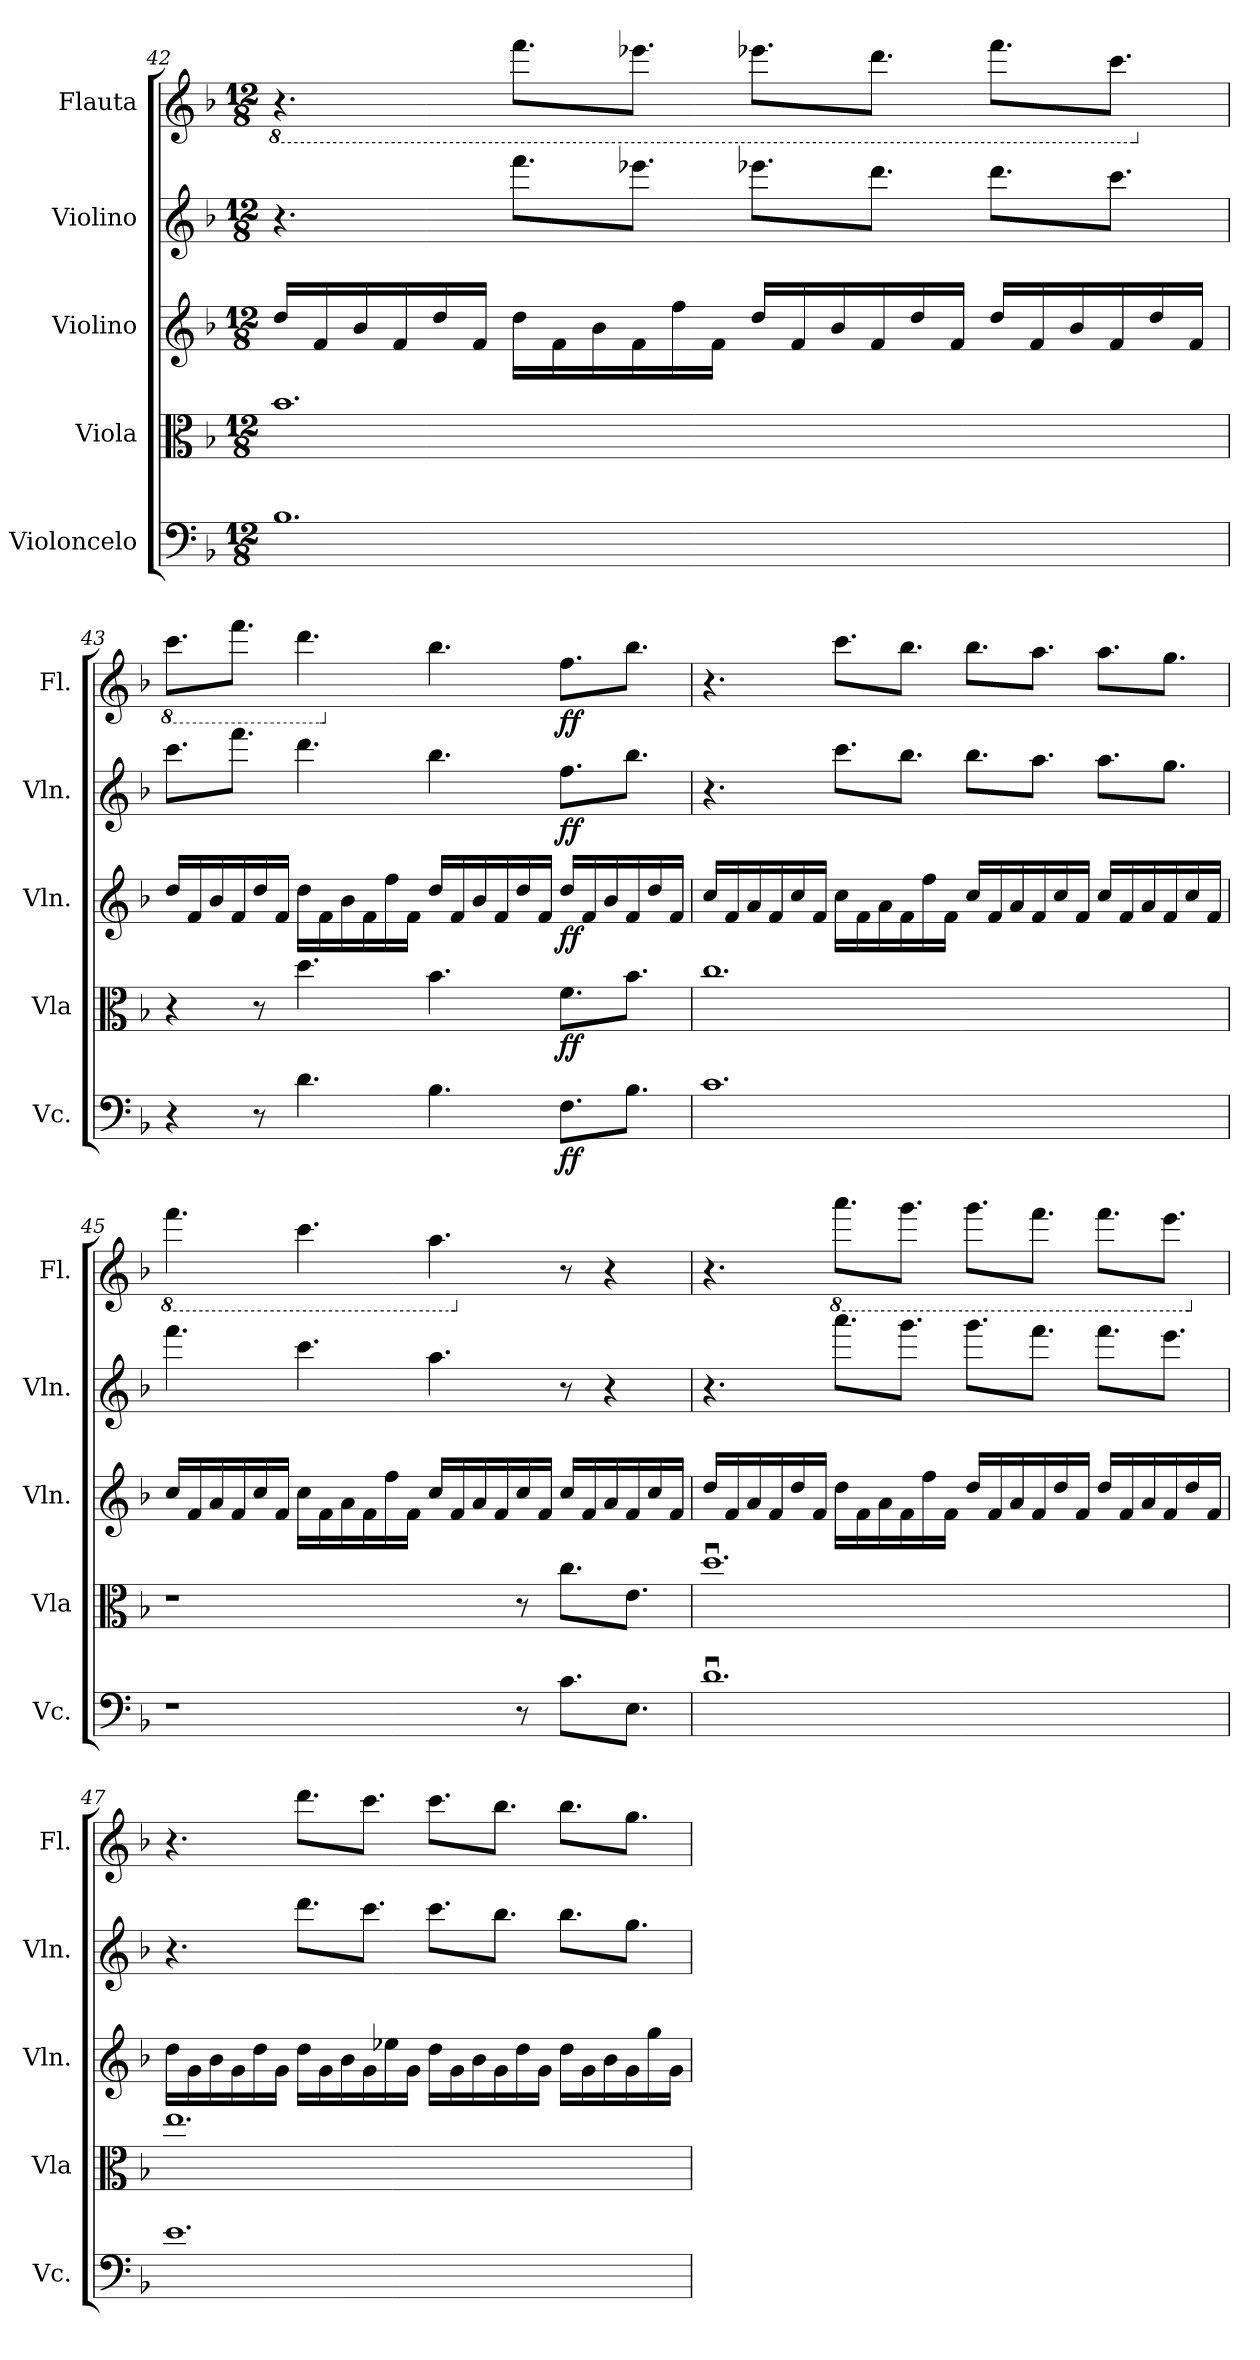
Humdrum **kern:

**kern	**dynam	**kern	**dynam	**kern	**dynam	**kern	**dynam	**kern	**dynam
*part5	*part5	*part4	*part4	*part3	*part3	*part2	*part2	*part1	*part1
*staff5	*staff5	*staff4	*staff4	*staff3	*staff3	*staff2	*staff2	*staff1	*staff1
*I"Violoncelo	*	*I"Viola	*	*I"Violino	*	*I"Violino	*	*I"Flauta	*
*I'Vc.	*	*I'Vla	*	*I'Vln.	*	*I'Vln.	*	*I'Fl.	*
!!LO:LB:g=z
*clefF4	*	*clefC3	*	*clefG2	*	*clefG2	*	*clefG2	*
*k[b-]	*	*k[b-]	*	*k[b-]	*	*k[b-]	*	*k[b-]	*
*M12/8	*	*M12/8	*	*M12/8	*	*M12/8	*	*M12/8	*
*	*	*	*	*	*	*	*	*8ba	*
=42	=42	=42	=42	=42	=42	=42	=42	=42	=42
1.B-	.	1.b-	.	16dd/LL	.	4.r	.	4.r	.
.	.	.	.	16f/	.	.	.	.	.
.	.	.	.	16b-/	.	.	.	.	.
.	.	.	.	16f/	.	.	.	.	.
.	.	.	.	16dd/	.	.	.	.	.
.	.	.	.	16f/JJ	.	.	.	.	.
.	.	.	.	16dd\LL	.	8.fff\L	.	8.ff\L	.
.	.	.	.	16f\	.	.	.	.	.
.	.	.	.	16b-\	.	.	.	.	.
.	.	.	.	16f\	.	8.eee-X\J	.	8.ee-X\J	.
.	.	.	.	16ff\	.	.	.	.	.
.	.	.	.	16f\JJ	.	.	.	.	.
.	.	.	.	16dd/LL	.	8.eee-X\L	.	8.ee-X\L	.
.	.	.	.	16f/	.	.	.	.	.
.	.	.	.	16b-/	.	.	.	.	.
.	.	.	.	16f/	.	8.ddd\J	.	8.dd\J	.
.	.	.	.	16dd/	.	.	.	.	.
.	.	.	.	16f/JJ	.	.	.	.	.
.	.	.	.	16dd/LL	.	8.ddd\L	.	8.ff\L	.
.	.	.	.	16f/	.	.	.	.	.
.	.	.	.	16b-/	.	.	.	.	.
.	.	.	.	16f/	.	8.ccc\J	.	8.cc\J	.
.	.	.	.	16dd/	.	.	.	.	.
.	.	.	.	16f/JJ	.	.	.	.	.
=43	=43	=43	=43	=43	=43	=43	=43	=43	=43
*	*	*	*	*	*	*	*	*X8ba	*
*	*	*	*	*	*	*	*	*8ba	*
4r	.	4r	.	16dd/LL	.	8.ccc\L	.	8.cc\L	.
.	.	.	.	16f/	.	.	.	.	.
.	.	.	.	16b-/	.	.	.	.	.
.	.	.	.	16f/	.	8.fff\J	.	8.ff\J	.
8r	.	8r	.	16dd/	.	.	.	.	.
.	.	.	.	16f/JJ	.	.	.	.	.
4.d\	.	4.dd\	.	16dd\LL	.	4.ddd\	.	4.dd\	.
.	.	.	.	16f\	.	.	.	.	.
.	.	.	.	16b-\	.	.	.	.	.
.	.	.	.	16f\	.	.	.	.	.
.	.	.	.	16ff\	.	.	.	.	.
.	.	.	.	16f\JJ	.	.	.	.	.
*	*	*	*	*	*	*	*	*X8ba	*
4.B-\	.	4.b-\	.	16dd/LL	.	4.bb-\	.	4.bb-\	.
.	.	.	.	16f/	.	.	.	.	.
.	.	.	.	16b-/	.	.	.	.	.
.	.	.	.	16f/	.	.	.	.	.
.	.	.	.	16dd/	.	.	.	.	.
.	.	.	.	16f/JJ	.	.	.	.	.
!	!LO:DY:b	!	!LO:DY:b	!	!LO:DY:b	!	!LO:DY:b	!	!LO:DY:b
8.F\L	ff	8.f\L	ff	16dd/LL	ff	8.ff\L	ff	8.ff\L	ff
.	.	.	.	16f/	.	.	.	.	.
.	.	.	.	16b-/	.	.	.	.	.
8.B-\J	.	8.b-\J	.	16f/	.	8.bb-\J	.	8.bb-\J	.
.	.	.	.	16dd/	.	.	.	.	.
.	.	.	.	16f/JJ	.	.	.	.	.
!!LO:PB:g=z
=44	=44	=44	=44	=44	=44	=44	=44	=44	=44
1.c	.	1.cc	.	16cc/LL	.	4.r	.	4.r	.
.	.	.	.	16f/	.	.	.	.	.
.	.	.	.	16a/	.	.	.	.	.
.	.	.	.	16f/	.	.	.	.	.
.	.	.	.	16cc/	.	.	.	.	.
.	.	.	.	16f/JJ	.	.	.	.	.
.	.	.	.	16cc\LL	.	8.ccc\L	.	8.ccc\L	.
.	.	.	.	16f\	.	.	.	.	.
.	.	.	.	16a\	.	.	.	.	.
.	.	.	.	16f\	.	8.bb-\J	.	8.bb-\J	.
.	.	.	.	16ff\	.	.	.	.	.
.	.	.	.	16f\JJ	.	.	.	.	.
.	.	.	.	16cc/LL	.	8.bb-\L	.	8.bb-\L	.
.	.	.	.	16f/	.	.	.	.	.
.	.	.	.	16a/	.	.	.	.	.
.	.	.	.	16f/	.	8.aa\J	.	8.aa\J	.
.	.	.	.	16cc/	.	.	.	.	.
.	.	.	.	16f/JJ	.	.	.	.	.
.	.	.	.	16cc/LL	.	8.aa\L	.	8.aa\L	.
.	.	.	.	16f/	.	.	.	.	.
.	.	.	.	16a/	.	.	.	.	.
.	.	.	.	16f/	.	8.gg\J	.	8.gg\J	.
.	.	.	.	16cc/	.	.	.	.	.
.	.	.	.	16f/JJ	.	.	.	.	.
=45	=45	=45	=45	=45	=45	=45	=45	=45	=45
*	*	*	*	*	*	*	*	*8ba	*
1r	.	1r	.	16cc/LL	.	4.fff\	.	4.ff\	.
.	.	.	.	16f/	.	.	.	.	.
.	.	.	.	16a/	.	.	.	.	.
.	.	.	.	16f/	.	.	.	.	.
.	.	.	.	16cc/	.	.	.	.	.
.	.	.	.	16f/JJ	.	.	.	.	.
.	.	.	.	16cc\LL	.	4.ccc\	.	4.cc\	.
.	.	.	.	16f\	.	.	.	.	.
.	.	.	.	16a\	.	.	.	.	.
.	.	.	.	16f\	.	.	.	.	.
.	.	.	.	16ff\	.	.	.	.	.
.	.	.	.	16f\JJ	.	.	.	.	.
.	.	.	.	16cc/LL	.	4.aa\	.	4.a\	.
.	.	.	.	16f/	.	.	.	.	.
.	.	.	.	16a/	.	.	.	.	.
.	.	.	.	16f/	.	.	.	.	.
8r	.	8r	.	16cc/	.	.	.	.	.
.	.	.	.	16f/JJ	.	.	.	.	.
*	*	*	*	*	*	*	*	*X8ba	*
8.c\L	.	8.cc\L	.	16cc/LL	.	8r	.	8r	.
.	.	.	.	16f/	.	.	.	.	.
.	.	.	.	16a/	.	4r	.	4r	.
8.E\J	.	8.e\J	.	16f/	.	.	.	.	.
.	.	.	.	16cc/	.	.	.	.	.
.	.	.	.	16f/JJ	.	.	.	.	.
!!LO:LB:g=z
=46	=46	=46	=46	=46	=46	=46	=46	=46	=46
1.du	.	1.ddu	.	16dd/LL	.	4.r	.	4.r	.
.	.	.	.	16f/	.	.	.	.	.
.	.	.	.	16a/	.	.	.	.	.
.	.	.	.	16f/	.	.	.	.	.
.	.	.	.	16dd/	.	.	.	.	.
.	.	.	.	16f/JJ	.	.	.	.	.
*	*	*	*	*	*	*	*	*8ba	*
.	.	.	.	16dd\LL	.	8.aaa\L	.	8.aa\L	.
.	.	.	.	16f\	.	.	.	.	.
.	.	.	.	16a\	.	.	.	.	.
.	.	.	.	16f\	.	8.ggg\J	.	8.gg\J	.
.	.	.	.	16ff\	.	.	.	.	.
.	.	.	.	16f\JJ	.	.	.	.	.
.	.	.	.	16dd/LL	.	8.ggg\L	.	8.gg\L	.
.	.	.	.	16f/	.	.	.	.	.
.	.	.	.	16a/	.	.	.	.	.
.	.	.	.	16f/	.	8.fff\J	.	8.ff\J	.
.	.	.	.	16dd/	.	.	.	.	.
.	.	.	.	16f/JJ	.	.	.	.	.
.	.	.	.	16dd/LL	.	8.fff\L	.	8.ff\L	.
.	.	.	.	16f/	.	.	.	.	.
.	.	.	.	16a/	.	.	.	.	.
.	.	.	.	16f/	.	8.eee\J	.	8.ee\J	.
.	.	.	.	16dd/	.	.	.	.	.
.	.	.	.	16f/JJ	.	.	.	.	.
=47	=47	=47	=47	=47	=47	=47	=47	=47	=47
*	*	*	*	*	*	*	*	*X8ba	*
1.e	.	1.ee	.	16dd\LL	.	4.r	.	4.r	.
.	.	.	.	16g\	.	.	.	.	.
.	.	.	.	16b-\	.	.	.	.	.
.	.	.	.	16g\	.	.	.	.	.
.	.	.	.	16dd\	.	.	.	.	.
.	.	.	.	16g\JJ	.	.	.	.	.
.	.	.	.	16dd\LL	.	8.ddd\L	.	8.ddd\L	.
.	.	.	.	16g\	.	.	.	.	.
.	.	.	.	16b-\	.	.	.	.	.
.	.	.	.	16g\	.	8.ccc\J	.	8.ccc\J	.
.	.	.	.	16ee-X\	.	.	.	.	.
.	.	.	.	16g\JJ	.	.	.	.	.
.	.	.	.	16dd\LL	.	8.ccc\L	.	8.ccc\L	.
.	.	.	.	16g\	.	.	.	.	.
.	.	.	.	16b-\	.	.	.	.	.
.	.	.	.	16g\	.	8.bb-\J	.	8.bb-\J	.
.	.	.	.	16dd\	.	.	.	.	.
.	.	.	.	16g\JJ	.	.	.	.	.
.	.	.	.	16dd\LL	.	8.bb-\L	.	8.bb-\L	.
.	.	.	.	16g\	.	.	.	.	.
.	.	.	.	16b-\	.	.	.	.	.
.	.	.	.	16g\	.	8.gg\J	.	8.gg\J	.
.	.	.	.	16gg\	.	.	.	.	.
.	.	.	.	16g\JJ	.	.	.	.	.
=	=	=	=	=	=	=	=	=	=
*-	*-	*-	*-	*-	*-	*-	*-	*-	*-
